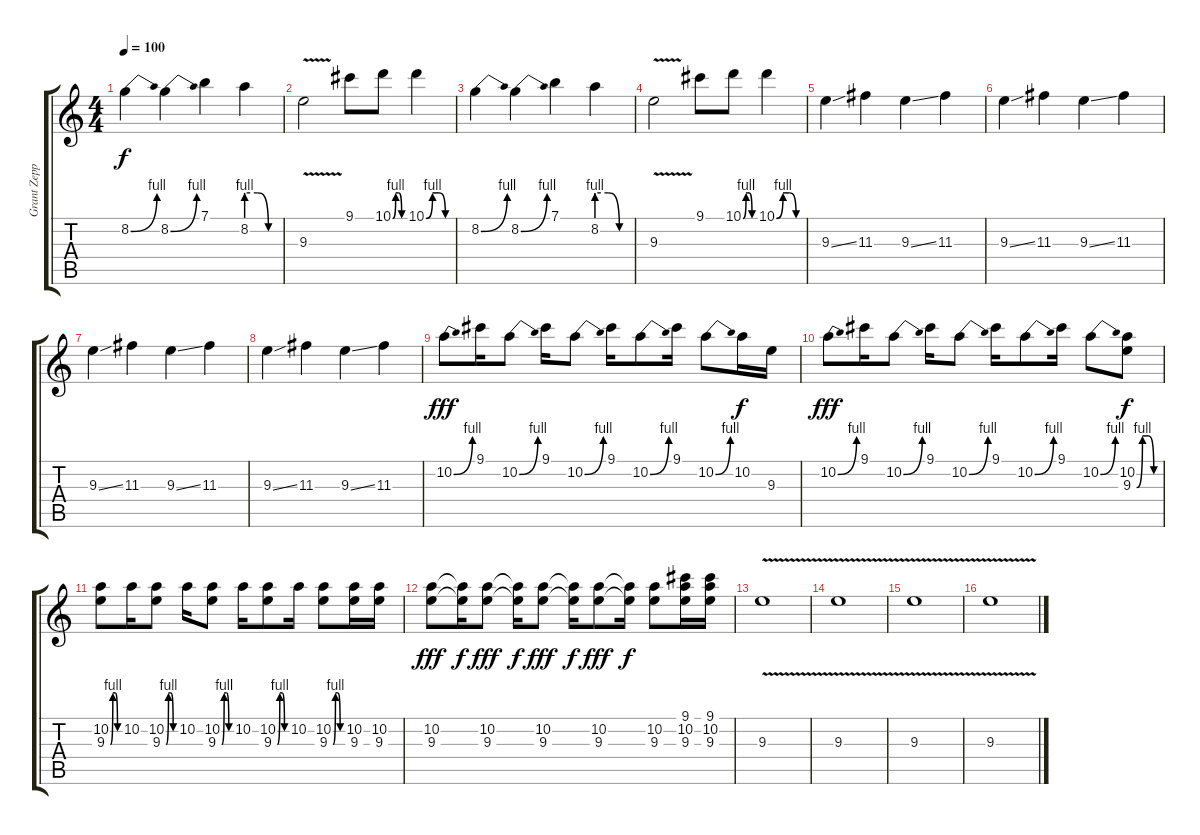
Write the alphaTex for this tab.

\track ("Grant Zeppelin" "Grant Zepp") {instrument distortionguitar}
\staff {score tabs}
\tuning (E4 B3 G3 D3 A2 E2) {hide}
\ts (4 4)
\tempo 100
\clef g2
\ks c
8.2{be (bend 0 0 60 4)}.4{dy f} 8.2{be (bend 0 0 60 4)}.4 7.1.4 8.2{be (custom 0 4 20 4 40 0 60 0)}.4 |
9.3{v}.2 9.1.8 10.1{be (custom 0 0 15 4 30 4 45 0 60 0)}.8 10.1{be (custom 0 0 15 4 30 4 45 0 60 0)}.4 |
8.2{be (bend 0 0 60 4)}.4 8.2{be (bend 0 0 60 4)}.4 7.1.4 8.2{be (custom 0 4 20 4 40 0 60 0)}.4 |
9.3{v}.2 9.1.8 10.1{be (custom 0 0 15 4 30 4 45 0 60 0)}.8 10.1{be (custom 0 0 15 4 30 4 45 0 60 0)}.4 |
9.3{ss}.4{volume 14} 11.3.4 9.3{ss}.4 11.3.4 |
9.3{ss}.4 11.3.4 9.3{ss}.4 11.3.4 |
9.3{ss}.4 11.3.4 9.3{ss}.4 11.3.4 |
9.3{ss}.4 11.3.4 9.3{ss}.4 11.3.4 |
10.2{be (bend 0 0 60 4)}.8{dy fff} 9.1.16 10.2{be (bend 0 0 60 4)}.8 9.1.16 10.2{be (bend 0 0 60 4)}.8 9.1.16 10.2{be (bend 0 0 60 4)}.8 9.1.16 10.2{be (bend 0 0 60 4)}.8 10.2.16{dy f} 9.3.16 |
10.2{be (bend 0 0 60 4)}.8{dy fff} 9.1.16 10.2{be (bend 0 0 60 4)}.8 9.1.16 10.2{be (bend 0 0 60 4)}.8 9.1.16 10.2{be (bend 0 0 60 4)}.8 9.1.16 10.2{be (bend 0 0 60 4)}.8 (10.2 9.3{be (custom 0 0 15 4 30 4 45 0 60 0)}).8{dy f} |
(10.2 9.3{be (custom 0 0 15 4 30 4 45 0 60 0)}).8 10.2.16 (10.2 9.3{be (custom 0 0 15 4 30 4 45 0 60 0)}).8 10.2.16 (10.2 9.3{be (custom 0 0 15 4 30 4 45 0 60 0)}).8 10.2.16 (10.2 9.3{be (custom 0 0 15 4 30 4 45 0 60 0)}).8 10.2.16 (10.2 9.3{be (custom 0 0 15 4 30 4 45 0 60 0)}).8 (10.2 9.3).16 (10.2 9.3).16 |
(10.2 9.3).8{dy fff} (10.2{t} 9.3{t}).16{dy f} (10.2 9.3).8{dy fff} (10.2{t} 9.3{t}).16{dy f} (10.2 9.3).8{dy fff} (10.2{t} 9.3{t}).16{dy f} (10.2 9.3).8{dy fff} (10.2{t} 9.3{t}).16{dy f} (10.2 9.3).8 (9.1 10.2 9.3).16 (9.1 10.2 9.3).16 |
9.3{v}.1 |
9.3{v}.1 |
9.3{v}.1 |
9.3{v}.1
